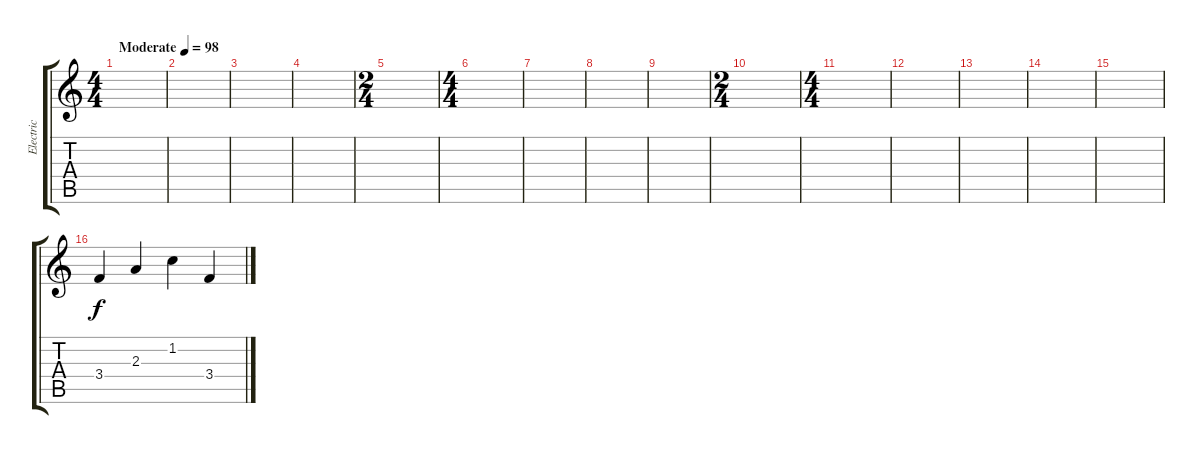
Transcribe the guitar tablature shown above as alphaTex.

\track ("Electric" "Electric") {instrument overdrivenguitar}
\staff {score tabs}
\tuning (E4 B3 G3 D3 A2 E2) {hide}
\ts (4 4)
\tempo (98 "Moderate")
\clef g2
\ks c
|
|
|
|
\ts (2 4)
|
\ts (4 4)
|
|
|
|
\ts (2 4)
|
\ts (4 4)
|
|
|
|
|
3.4.4 2.3.4 1.2.4 3.4.4
